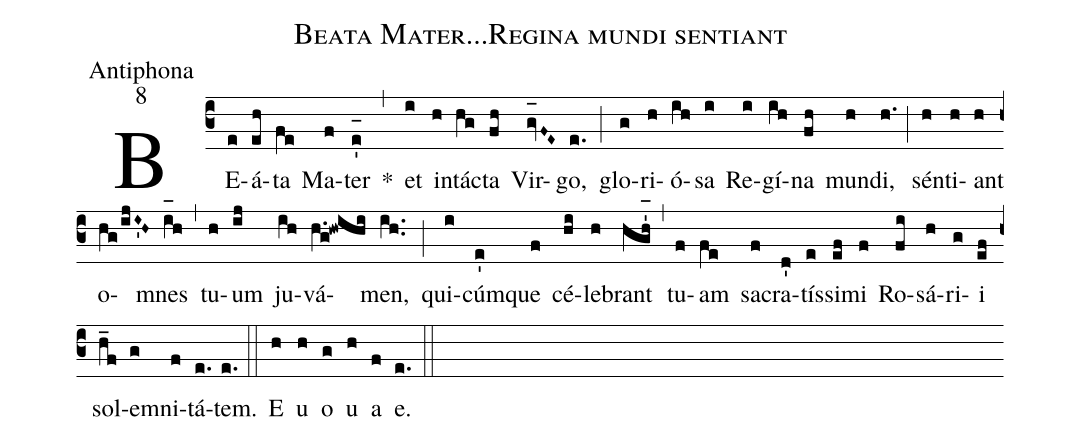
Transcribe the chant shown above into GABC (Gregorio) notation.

name:Beata Mater...Regina mundi sentiant;
office-part:Antiphona;
mode:8;
%%
(c3) BE(e)á(eh)ta(fe) Ma(f)ter(e'_[oh:h]) *(,) et(i) in(h)tá(hg)cta(fh) Vir(gv_[oh:h]F~E~)go,(e.) (;) glo(g)ri(h)ó(ih)sa(i) <nlba>Re(i)gí(ih)na</nlba>(fh) mun(h)di,(h.) (;) sén(h)ti(h)ant(h) o(hg/ijI~'H~)mnes(i_[oh:h]h) (,) tu(h)um(ij) ju(ih)vá(h.g!hwihi)men,(ih..) (;) qui(i)cúm(e')que(f) cé(hi)le(h)brant(hgh'_) (,) tu(f)am(fe) sa(f)cra(d')tís(e)si(ef)mi(f) Ro(fi)sá(h)ri(g)i(ef) sol(h_f)e(g)mni(f)tá(e.)tem.(e.) (::) <eu>E(h) u(h) o(g) u(h) a(f) e.</eu>(e.) (::)
